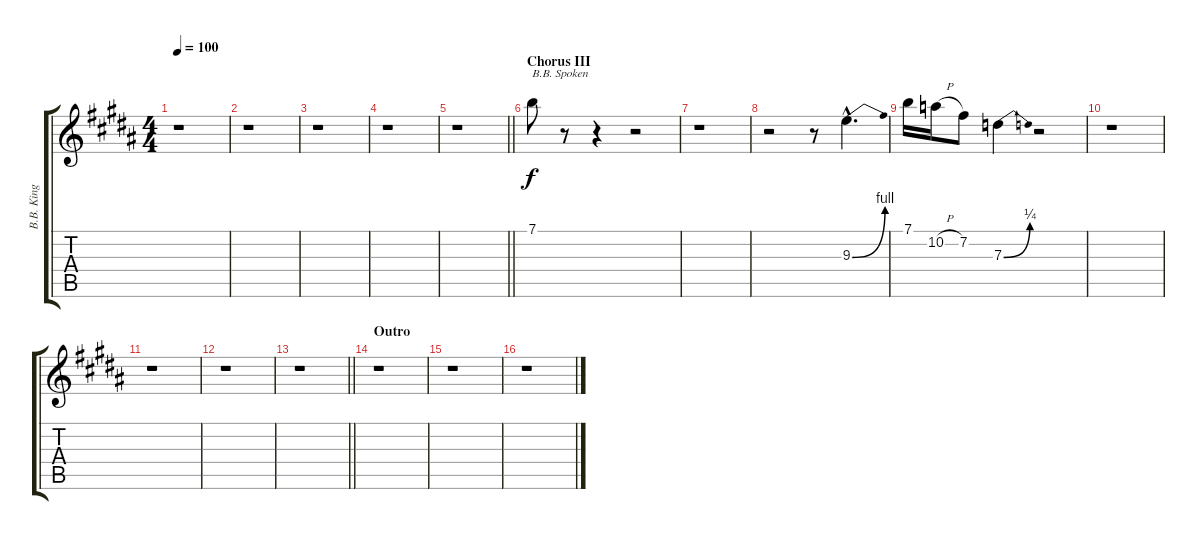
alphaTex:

\track ("B.B. King Guitar" "B.B. King ") {instrument distortionguitar}
\staff {score tabs}
\tuning (E4 B3 G3 D3 A2 E2) {hide}
\ts (4 4)
\tempo 100
\clef g2
\ks b
r.1{dy f} |
r.1 |
r.1 |
r.1 |
\barLineRight lightlight
r.1 |
\section ("" "Chorus III")
7.1.8{txt "B.B. Spoken"} r.8 r.4 r.2 |
r.1 |
r.2 r.8 9.3{be (bend 0 0 60 4) hac}.4{d} |
7.1.16 10.2{h}.16 7.2.8 7.3{be (bend 0 0 60 1)}.4 r.2 |
r.1 |
r.1 |
r.1 |
\barLineRight lightlight
r.1 |
\section ("" "Outro")
r.1 |
r.1 |
r.1
